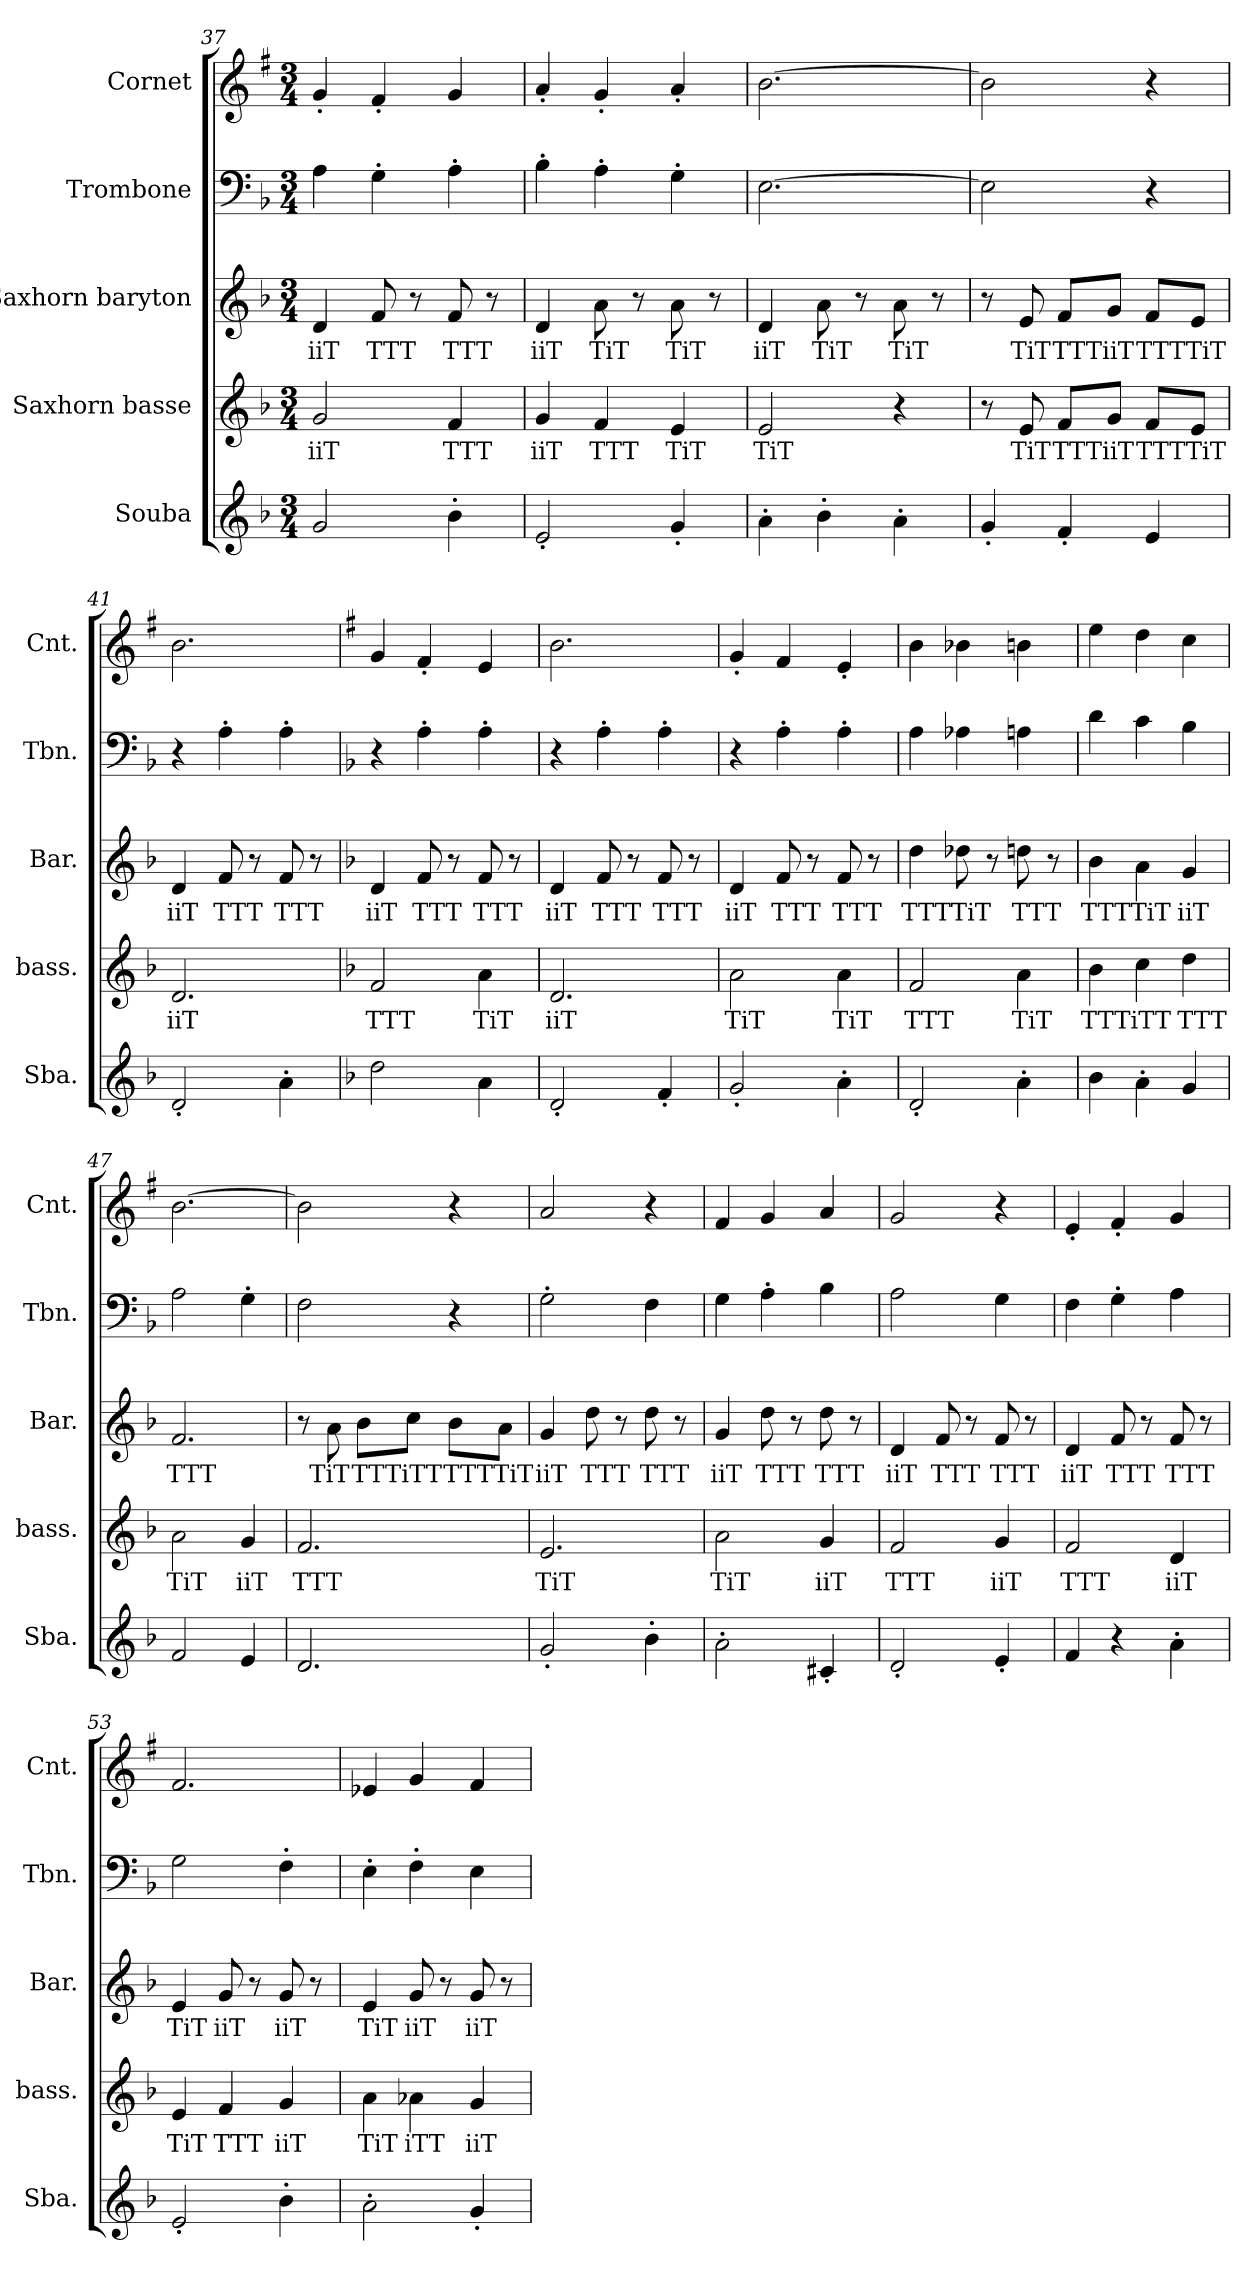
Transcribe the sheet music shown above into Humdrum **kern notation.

**kern	**kern	**text	**kern	**text	**kern	**kern
*part5	*part4	*part4	*part3	*part3	*part2	*part1
*staff5	*staff4	*staff4	*staff3	*staff3	*staff2	*staff1
*I"Souba	*I"Saxhorn basse	*	*I"Saxhorn baryton	*	*I"Trombone	*I"Cornet
*I'Sba.	*I'bass.	*	*I'Bar.	*	*I'Tbn.	*I'Cnt.
*clefG2	*clefG2	*	*clefG2	*	*clefF4	*clefG2
*ITrd15c26	*ITrd8c14	*	*ITrd8c14	*	*	*ITrd1c2
*k[b-]	*k[b-]	*	*k[b-]	*	*k[b-]	*k[b-]
*M3/4	*M3/4	*	*M3/4	*	*M3/4	*M3/4
=37	=37	=37	=37	=37	=37	=37
!	!	!LO:LY:b	!	!LO:LY:b	!	!
2GG/	2G/	iiT	4D/	iiT	4A\	4f'/
!	!	!	!	!LO:LY:b	!	!
.	.	.	8F/	TTT	4G'\	4e'/
.	.	.	8r	.	.	.
!	!	!LO:LY:b	!	!LO:LY:b	!	!
4BB-'\	4F/	TTT	8F/	TTT	4A'\	4f/
.	.	.	8r	.	.	.
=38	=38	=38	=38	=38	=38	=38
!	!	!LO:LY:b	!	!LO:LY:b	!	!
2EE'/	4G/	iiT	4D/	iiT	4B-'\	4g'/
!	!	!LO:LY:b	!	!LO:LY:b	!	!
.	4F/	TTT	8A\	TiT	4A'\	4f'/
.	.	.	8r	.	.	.
!	!	!LO:LY:b	!	!LO:LY:b	!	!
4GG'/	4E/	TiT	8A\	TiT	4G'\	4g'/
.	.	.	8r	.	.	.
!!LO:PB:g=z
=39	=39	=39	=39	=39	=39	=39
!	!	!LO:LY:b	!	!LO:LY:b	!	!
4AA'\	2E/	TiT	4D/	iiT	[2.E\	[2.a\
!	!	!	!	!LO:LY:b	!	!
4BB-'\	.	.	8A\	TiT	.	.
.	.	.	8r	.	.	.
!	!	!	!	!LO:LY:b	!	!
4AA'\	4r	.	8A\	TiT	.	.
.	.	.	8r	.	.	.
=40	=40	=40	=40	=40	=40	=40
4GG'/	8r	.	8r	.	2E\]	2a\]
!	!	!LO:LY:b	!	!LO:LY:b	!	!
.	8E/	TiT	8E/	TiT	.	.
!	!	!LO:LY:b	!	!LO:LY:b	!	!
4FF'/	8F/L	TTT	8F/L	TTT	.	.
!	!	!LO:LY:b	!	!LO:LY:b	!	!
.	8G/J	iiT	8G/J	iiT	.	.
!	!	!LO:LY:b	!	!LO:LY:b	!	!
4EE/	8F/L	TTT	8F/L	TTT	4r	4r
!	!	!LO:LY:b	!	!LO:LY:b	!	!
.	8E/J	TiT	8E/J	TiT	.	.
=41	=41	=41	=41	=41	=41	=41
!	!	!LO:LY:b	!	!LO:LY:b	!	!
2DD'/	2.D/	iiT	4D/	iiT	4r	2.a\
!	!	!	!	!LO:LY:b	!	!
.	.	.	8F/	TTT	4A'\	.
.	.	.	8r	.	.	.
!	!	!	!	!LO:LY:b	!	!
4AA'\	.	.	8F/	TTT	4A'\	.
.	.	.	8r	.	.	.
=42	=42	=42	=42	=42	=42	=42
*k[b-]	*k[b-]	*	*k[b-]	*	*k[b-]	*k[b-]
!	!	!LO:LY:b	!	!LO:LY:b	!	!
2D\	2F/	TTT	4D/	iiT	4r	4f/
!	!	!	!	!LO:LY:b	!	!
.	.	.	8F/	TTT	4A'\	4e'/
.	.	.	8r	.	.	.
!	!	!LO:LY:b	!	!LO:LY:b	!	!
4AA\	4A\	TiT	8F/	TTT	4A'\	4d/
.	.	.	8r	.	.	.
!!LO:LB:g=z
=43	=43	=43	=43	=43	=43	=43
!	!	!LO:LY:b	!	!LO:LY:b	!	!
2DD'/	2.D/	iiT	4D/	iiT	4r	2.a\
!	!	!	!	!LO:LY:b	!	!
.	.	.	8F/	TTT	4A'\	.
.	.	.	8r	.	.	.
!	!	!	!	!LO:LY:b	!	!
4FF'/	.	.	8F/	TTT	4A'\	.
.	.	.	8r	.	.	.
=44	=44	=44	=44	=44	=44	=44
!	!	!LO:LY:b	!	!LO:LY:b	!	!
2GG'/	2A\	TiT	4D/	iiT	4r	4f'/
!	!	!	!	!LO:LY:b	!	!
.	.	.	8F/	TTT	4A'\	4e/
.	.	.	8r	.	.	.
!	!	!LO:LY:b	!	!LO:LY:b	!	!
4AA'\	4A\	TiT	8F/	TTT	4A'\	4d'/
.	.	.	8r	.	.	.
=45	=45	=45	=45	=45	=45	=45
!	!	!LO:LY:b	!	!LO:LY:b	!	!
2DD'/	2F/	TTT	4d\	TTT	4A\	4a\
!	!	!	!	!LO:LY:b	!	!
.	.	.	8d-X\	TiT	4A-X\	4a-X\
.	.	.	8r	.	.	.
!	!	!LO:LY:b	!	!LO:LY:b	!	!
4AA'\	4A\	TiT	8dn\	TTT	4An\	4an\
.	.	.	8r	.	.	.
=46	=46	=46	=46	=46	=46	=46
!	!	!LO:LY:b	!	!LO:LY:b	!	!
4BB-\	4B-\	TTT	4B-\	TTT	4d\	4dd\
!	!	!LO:LY:b	!	!LO:LY:b	!	!
4AA'\	4c\	iTT	4A\	TiT	4c\	4cc\
!	!	!LO:LY:b	!	!LO:LY:b	!	!
4GG/	4d\	TTT	4G/	iiT	4B-\	4b-\
=47	=47	=47	=47	=47	=47	=47
!	!	!LO:LY:b	!	!LO:LY:b	!	!
2FF/	2A\	TiT	2.F/	TTT	2A\	[2.a\
!	!	!LO:LY:b	!	!	!	!
4EE/	4G/	iiT	.	.	4G'\	.
!!LO:PB:g=z
=48	=48	=48	=48	=48	=48	=48
!	!	!LO:LY:b	!	!	!	!
2.DD/	2.F/	TTT	8r	.	2F\	2a\]
!	!	!	!	!LO:LY:b	!	!
.	.	.	8A\	TiT	.	.
!	!	!	!	!LO:LY:b	!	!
.	.	.	8B-\L	TTT	.	.
!	!	!	!	!LO:LY:b	!	!
.	.	.	8c\J	iTT	.	.
!	!	!	!	!LO:LY:b	!	!
.	.	.	8B-\L	TTT	4r	4r
!	!	!	!	!LO:LY:b	!	!
.	.	.	8A\J	TiT	.	.
=49	=49	=49	=49	=49	=49	=49
!	!	!LO:LY:b	!	!LO:LY:b	!	!
2GG'/	2.E/	TiT	4G/	iiT	2G'\	2g/
!	!	!	!	!LO:LY:b	!	!
.	.	.	8d\	TTT	.	.
.	.	.	8r	.	.	.
!	!	!	!	!LO:LY:b	!	!
4BB-'\	.	.	8d\	TTT	4F\	4r
.	.	.	8r	.	.	.
=50	=50	=50	=50	=50	=50	=50
!	!	!LO:LY:b	!	!LO:LY:b	!	!
2AA'\	2A\	TiT	4G/	iiT	4G\	4e/
!	!	!	!	!LO:LY:b	!	!
.	.	.	8d\	TTT	4A'\	4f/
.	.	.	8r	.	.	.
!	!	!LO:LY:b	!	!LO:LY:b	!	!
4CC#X'/	4G/	iiT	8d\	TTT	4B-\	4g/
.	.	.	8r	.	.	.
=51	=51	=51	=51	=51	=51	=51
!	!	!LO:LY:b	!	!LO:LY:b	!	!
2DD'/	2F/	TTT	4D/	iiT	2A\	2f/
!	!	!	!	!LO:LY:b	!	!
.	.	.	8F/	TTT	.	.
.	.	.	8r	.	.	.
!	!	!LO:LY:b	!	!LO:LY:b	!	!
4EE'/	4G/	iiT	8F/	TTT	4G\	4r
.	.	.	8r	.	.	.
!!LO:LB:g=z
=52	=52	=52	=52	=52	=52	=52
!	!	!LO:LY:b	!	!LO:LY:b	!	!
4FF/	2F/	TTT	4D/	iiT	4F\	4d'/
!	!	!	!	!LO:LY:b	!	!
4r	.	.	8F/	TTT	4G'\	4e'/
.	.	.	8r	.	.	.
!	!	!LO:LY:b	!	!LO:LY:b	!	!
4AA'\	4D/	iiT	8F/	TTT	4A\	4f/
.	.	.	8r	.	.	.
=53	=53	=53	=53	=53	=53	=53
!	!	!LO:LY:b	!	!LO:LY:b	!	!
2EE'/	4E/	TiT	4E/	TiT	2G\	2.e/
!	!	!LO:LY:b	!	!LO:LY:b	!	!
.	4F/	TTT	8G/	iiT	.	.
.	.	.	8r	.	.	.
!	!	!LO:LY:b	!	!LO:LY:b	!	!
4BB-'\	4G/	iiT	8G/	iiT	4F'\	.
.	.	.	8r	.	.	.
=54	=54	=54	=54	=54	=54	=54
!	!	!LO:LY:b	!	!LO:LY:b	!	!
2AA'\	4A\	TiT	4E/	TiT	4E'\	4d-X/
!	!	!LO:LY:b	!	!LO:LY:b	!	!
.	4A-X\	iTT	8G/	iiT	4F'\	4f/
.	.	.	8r	.	.	.
!	!	!LO:LY:b	!	!LO:LY:b	!	!
4GG'/	4G/	iiT	8G/	iiT	4E\	4e/
.	.	.	8r	.	.	.
=	=	=	=	=	=	=
*-	*-	*-	*-	*-	*-	*-
